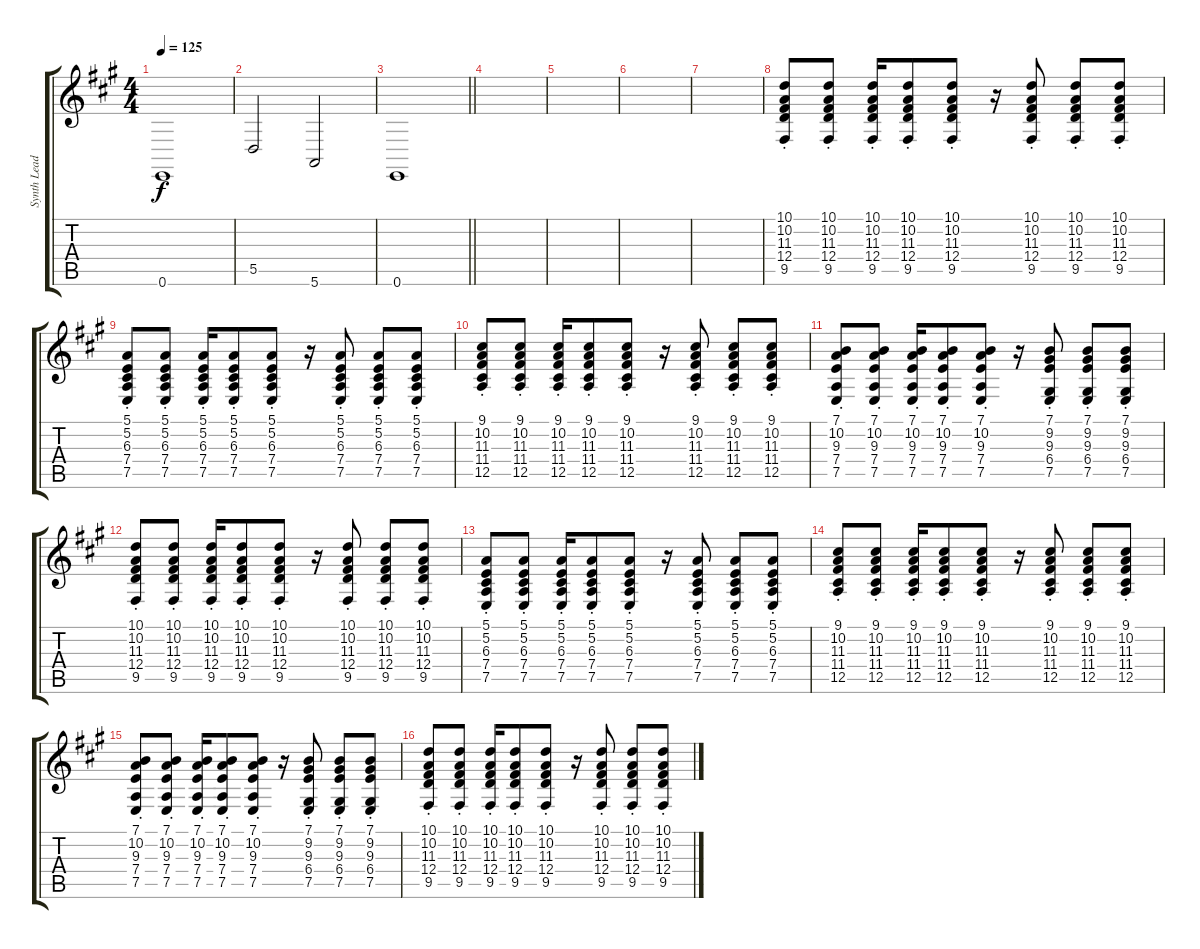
\track ("Synth Lead" "Synth Lead") {instrument lead1square}
\staff {score tabs}
\tuning (E4 B3 G3 D3 A2 E2) {hide}
\ts (4 4)
\tempo 125
\clef g2
\ks a
0.6.1{dy f} |
5.5.2 5.6.2 |
\barLineRight lightlight
0.6.1 |
|
|
|
|
(10.1{st} 10.2{st} 11.3{st} 12.4{st} 9.5{st}).8 (10.1{st} 10.2{st} 11.3{st} 12.4{st} 9.5{st}).8 (10.1{st} 10.2{st} 11.3{st} 12.4{st} 9.5{st}).16 (10.1{st} 10.2{st} 11.3{st} 12.4{st} 9.5{st}).8 (10.1{st} 10.2{st} 11.3{st} 12.4{st} 9.5{st}).8 r.16 (10.1{st} 10.2{st} 11.3{st} 12.4{st} 9.5{st}).8 (10.1{st} 10.2{st} 11.3{st} 12.4{st} 9.5{st}).8 (10.1{st} 10.2{st} 11.3{st} 12.4{st} 9.5{st}).8 |
(5.1{st} 5.2{st} 6.3{st} 7.4{st} 7.5{st}).8 (5.1{st} 5.2{st} 6.3{st} 7.4{st} 7.5{st}).8 (5.1{st} 5.2{st} 6.3{st} 7.4{st} 7.5{st}).16 (5.1{st} 5.2{st} 6.3{st} 7.4{st} 7.5{st}).8 (5.1{st} 5.2{st} 6.3{st} 7.4{st} 7.5{st}).8 r.16 (5.1{st} 5.2{st} 6.3{st} 7.4{st} 7.5{st}).8 (5.1{st} 5.2{st} 6.3{st} 7.4{st} 7.5{st}).8 (5.1{st} 5.2{st} 6.3{st} 7.4{st} 7.5{st}).8 |
(9.1{st} 10.2{st} 11.3{st} 11.4{st} 12.5{st}).8 (9.1{st} 10.2{st} 11.3{st} 11.4{st} 12.5{st}).8 (9.1{st} 10.2{st} 11.3{st} 11.4{st} 12.5{st}).16 (9.1{st} 10.2{st} 11.3{st} 11.4{st} 12.5{st}).8 (9.1{st} 10.2{st} 11.3{st} 11.4{st} 12.5{st}).8 r.16 (9.1{st} 10.2{st} 11.3{st} 11.4{st} 12.5{st}).8 (9.1{st} 10.2{st} 11.3{st} 11.4{st} 12.5{st}).8 (9.1{st} 10.2{st} 11.3{st} 11.4{st} 12.5{st}).8 |
(7.1{st} 10.2{st} 9.3{st} 7.4{st} 7.5{st}).8 (7.1{st} 10.2{st} 9.3{st} 7.4{st} 7.5{st}).8 (7.1{st} 10.2{st} 9.3{st} 7.4{st} 7.5{st}).16 (7.1{st} 10.2{st} 9.3{st} 7.4{st} 7.5{st}).8 (7.1{st} 10.2{st} 9.3{st} 7.4{st} 7.5{st}).8 r.16 (7.1{st} 9.2{st} 9.3{st} 6.4{st} 7.5{st}).8 (7.1{st} 9.2{st} 9.3{st} 6.4{st} 7.5{st}).8 (7.1{st} 9.2{st} 9.3{st} 6.4{st} 7.5{st}).8 |
(10.1{st} 10.2{st} 11.3{st} 12.4{st} 9.5{st}).8 (10.1{st} 10.2{st} 11.3{st} 12.4{st} 9.5{st}).8 (10.1{st} 10.2{st} 11.3{st} 12.4{st} 9.5{st}).16 (10.1{st} 10.2{st} 11.3{st} 12.4{st} 9.5{st}).8 (10.1{st} 10.2{st} 11.3{st} 12.4{st} 9.5{st}).8 r.16 (10.1{st} 10.2{st} 11.3{st} 12.4{st} 9.5{st}).8 (10.1{st} 10.2{st} 11.3{st} 12.4{st} 9.5{st}).8 (10.1{st} 10.2{st} 11.3{st} 12.4{st} 9.5{st}).8 |
(5.1{st} 5.2{st} 6.3{st} 7.4{st} 7.5{st}).8 (5.1{st} 5.2{st} 6.3{st} 7.4{st} 7.5{st}).8 (5.1{st} 5.2{st} 6.3{st} 7.4{st} 7.5{st}).16 (5.1{st} 5.2{st} 6.3{st} 7.4{st} 7.5{st}).8 (5.1{st} 5.2{st} 6.3{st} 7.4{st} 7.5{st}).8 r.16 (5.1{st} 5.2{st} 6.3{st} 7.4{st} 7.5{st}).8 (5.1{st} 5.2{st} 6.3{st} 7.4{st} 7.5{st}).8 (5.1{st} 5.2{st} 6.3{st} 7.4{st} 7.5{st}).8 |
(9.1{st} 10.2{st} 11.3{st} 11.4{st} 12.5{st}).8 (9.1{st} 10.2{st} 11.3{st} 11.4{st} 12.5{st}).8 (9.1{st} 10.2{st} 11.3{st} 11.4{st} 12.5{st}).16 (9.1{st} 10.2{st} 11.3{st} 11.4{st} 12.5{st}).8 (9.1{st} 10.2{st} 11.3{st} 11.4{st} 12.5{st}).8 r.16 (9.1{st} 10.2{st} 11.3{st} 11.4{st} 12.5{st}).8 (9.1{st} 10.2{st} 11.3{st} 11.4{st} 12.5{st}).8 (9.1{st} 10.2{st} 11.3{st} 11.4{st} 12.5{st}).8 |
(7.1{st} 10.2{st} 9.3{st} 7.4{st} 7.5{st}).8 (7.1{st} 10.2{st} 9.3{st} 7.4{st} 7.5{st}).8 (7.1{st} 10.2{st} 9.3{st} 7.4{st} 7.5{st}).16 (7.1{st} 10.2{st} 9.3{st} 7.4{st} 7.5{st}).8 (7.1{st} 10.2{st} 9.3{st} 7.4{st} 7.5{st}).8 r.16 (7.1{st} 9.2{st} 9.3{st} 6.4{st} 7.5{st}).8 (7.1{st} 9.2{st} 9.3{st} 6.4{st} 7.5{st}).8 (7.1{st} 9.2{st} 9.3{st} 6.4{st} 7.5{st}).8 |
(10.1{st} 10.2{st} 11.3{st} 12.4{st} 9.5{st}).8 (10.1{st} 10.2{st} 11.3{st} 12.4{st} 9.5{st}).8 (10.1{st} 10.2{st} 11.3{st} 12.4{st} 9.5{st}).16 (10.1{st} 10.2{st} 11.3{st} 12.4{st} 9.5{st}).8 (10.1{st} 10.2{st} 11.3{st} 12.4{st} 9.5{st}).8 r.16 (10.1{st} 10.2{st} 11.3{st} 12.4{st} 9.5{st}).8 (10.1{st} 10.2{st} 11.3{st} 12.4{st} 9.5{st}).8 (10.1{st} 10.2{st} 11.3{st} 12.4{st} 9.5{st}).8
